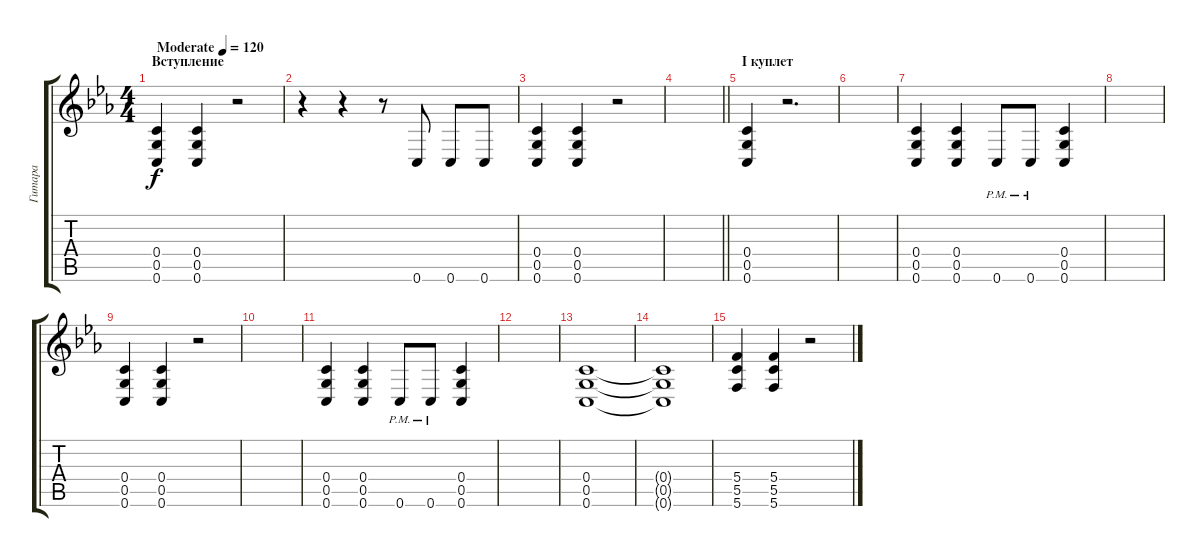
\track ("Гитара" "Гитара") {instrument distortionguitar}
\staff {score tabs}
\tuning (D4 A3 F3 C3 G2 C2) {hide}
\ts (4 4)
\section ("" "Вступление")
\tempo (120 "Moderate")
\clef g2
\ks cminor
(0.4 0.5 0.6).4{dy f instrument distortionguitar} (0.4 0.5 0.6).4 r.2 |
r.4 r.4 r.8 0.6.8 0.6.8 0.6.8 |
(0.4 0.5 0.6).4 (0.4 0.5 0.6).4 r.2 |
\barLineRight lightlight
|
\section ("" "I куплет")
(0.4 0.5 0.6).4 r.2{d} |
|
(0.4 0.5 0.6).4 (0.4 0.5 0.6).4 0.6{pm}.8 0.6{pm}.8 (0.4 0.5 0.6).4 |
|
(0.4 0.5 0.6).4 (0.4 0.5 0.6).4 r.2 |
|
(0.4 0.5 0.6).4 (0.4 0.5 0.6).4 0.6{pm}.8 0.6{pm}.8 (0.4 0.5 0.6).4 |
|
(0.4 0.5 0.6).1 |
(0.4{t} 0.5{t} 0.6{t}).1 |
(5.4 5.5 5.6).4 (5.4 5.5 5.6).4 r.2
